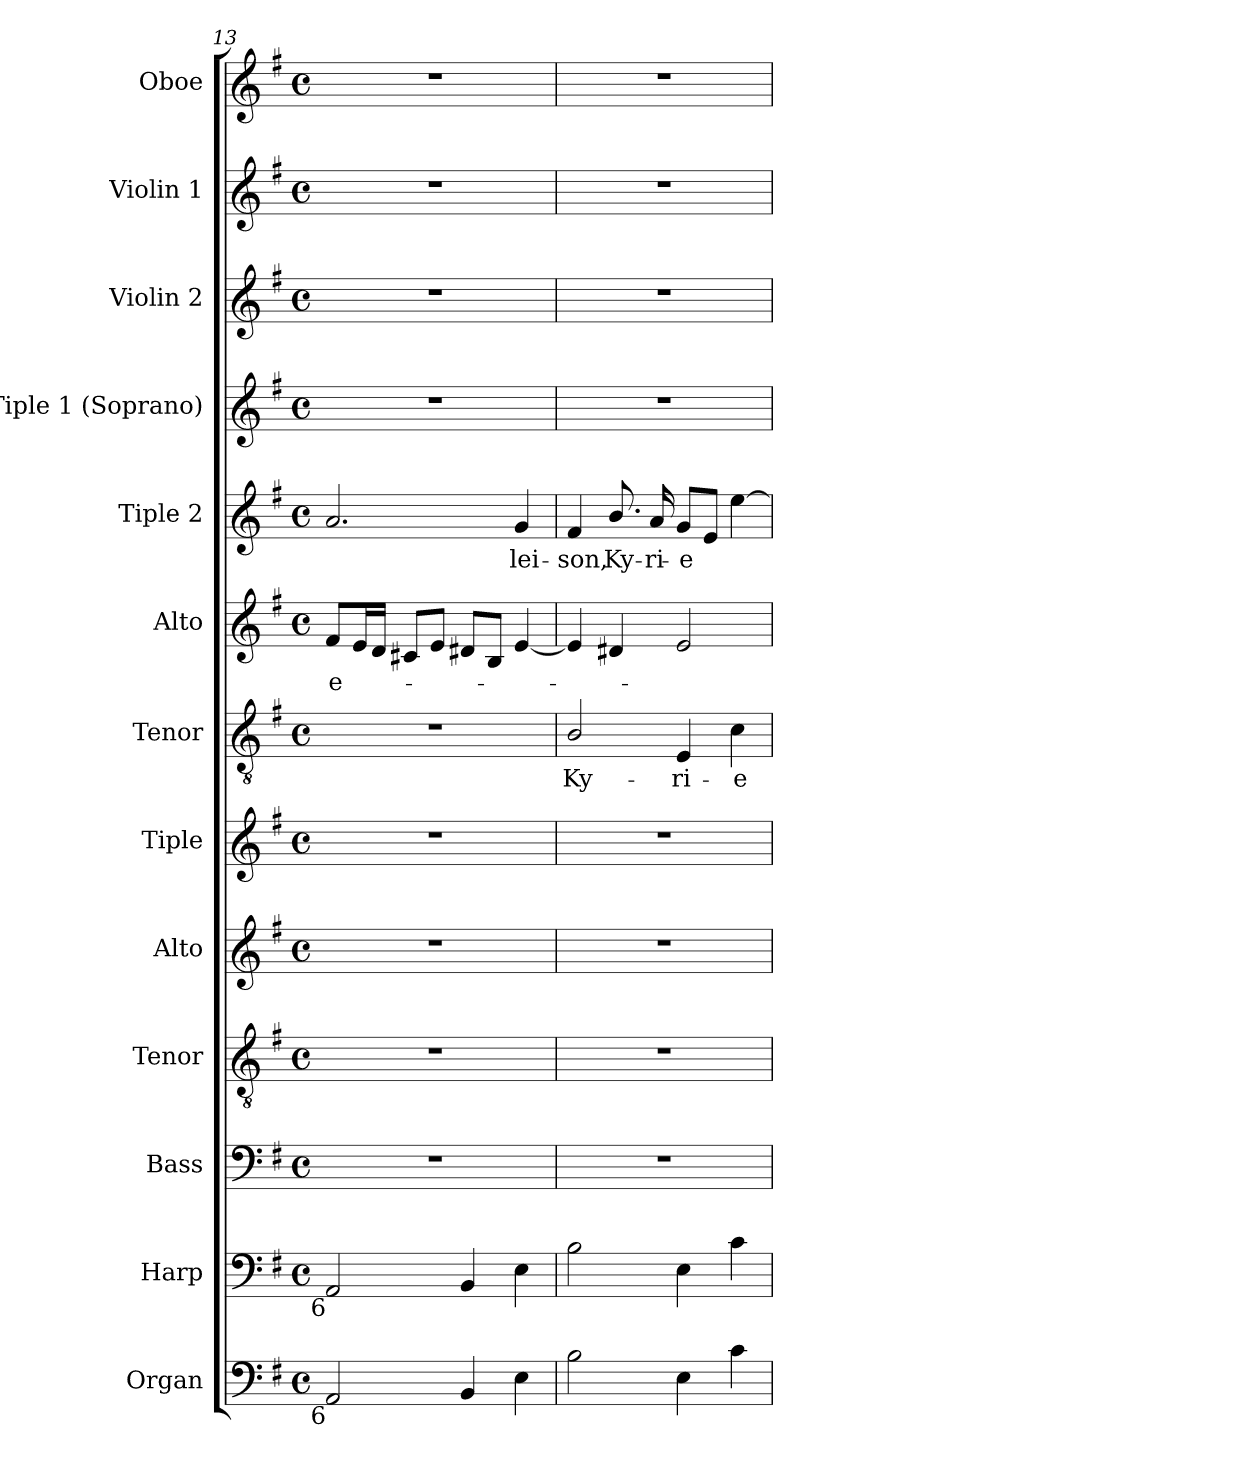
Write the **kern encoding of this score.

**kern	**kern	**kern	**kern	**kern	**kern	**kern	**text	**kern	**text	**kern	**text	**kern	**kern	**kern	**kern
*part13	*part12	*part11	*part10	*part9	*part8	*part7	*part7	*part6	*part6	*part5	*part5	*part4	*part3	*part2	*part1
*staff13	*staff12	*staff11	*staff10	*staff9	*staff8	*staff7	*staff7	*staff6	*staff6	*staff5	*staff5	*staff4	*staff3	*staff2	*staff1
*I"Organ	*I"Harp	*I"Bass	*I"Tenor	*I"Alto	*I"Tiple	*I"Tenor	*	*I"Alto	*	*I"Tiple 2	*	*I"Tiple 1 (Soprano)	*I"Violin 2	*I"Violin 1	*I"Oboe
*I'Org.	*I'Hp.	*I'B.	*I'T.	*I'A.	*	*I'T.	*	*I'A.	*	*	*	*I'S1.	*I'Vln. 2	*I'Vln. 1	*I'Ob.
!!LO:PB:g=z
*clefF4	*clefF4	*clefF4	*clefGv2	*clefG2	*clefG2	*clefGv2	*	*clefG2	*	*clefG2	*	*clefG2	*clefG2	*clefG2	*clefG2
*	*	*	*ITrd7c12	*	*	*ITrd7c12	*	*	*	*	*	*	*	*	*
*k[f#]	*k[f#]	*k[f#]	*k[f#]	*k[f#]	*k[f#]	*k[f#]	*	*k[f#]	*	*k[f#]	*	*k[f#]	*k[f#]	*k[f#]	*k[f#]
*G:	*G:	*G:	*G:	*G:	*G:	*G:	*	*G:	*	*G:	*	*G:	*G:	*G:	*G:
*M4/4	*M4/4	*M4/4	*M4/4	*M4/4	*M4/4	*M4/4	*	*M4/4	*	*M4/4	*	*M4/4	*M4/4	*M4/4	*M4/4
*met(c)	*met(c)	*met(c)	*met(c)	*met(c)	*met(c)	*met(c)	*	*met(c)	*	*met(c)	*	*met(c)	*met(c)	*met(c)	*met(c)
=13	=13	=13	=13	=13	=13	=13	=13	=13	=13	=13	=13	=13	=13	=13	=13
!	!LO:TX:b:rj:t=6	!	!	!	!	!	!	!	!	!	!	!	!	!	!
!LO:TX:b:rj:t=6	!	!	!	!	!	!	!	!	!	!	!	!	!	!	!
!	!	!	!	!	!	!	!	!	!LO:LY:b:color=#000000	!	!	!	!	!	!
2AAi/	2AAi/	1r	1r	1r	1r	1r	.	8f#i/L	e-	2.ai/	.	1r	1r	1r	1r
.	.	.	.	.	.	.	.	16ei/L	.	.	.	.	.	.	.
.	.	.	.	.	.	.	.	16di/JJ	.	.	.	.	.	.	.
.	.	.	.	.	.	.	.	8c#Xi/L	.	.	.	.	.	.	.
.	.	.	.	.	.	.	.	8ei/J	.	.	.	.	.	.	.
4BBi/	4BBi/	.	.	.	.	.	.	8d#Xi/L	.	.	.	.	.	.	.
.	.	.	.	.	.	.	.	8Bi/J	.	.	.	.	.	.	.
!	!	!	!	!	!	!	!	!	!	!	!LO:LY:b:color=#000000	!	!	!	!
4Ei\	4Ei\	.	.	.	.	.	.	[4ei/	.	4gi/	-lei-	.	.	.	.
=14	=14	=14	=14	=14	=14	=14	=14	=14	=14	=14	=14	=14	=14	=14	=14
!	!	!	!	!	!	!	!LO:LY:b:color=#000000	!	!	!	!	!	!	!	!
!	!	!	!	!	!	!	!	!	!	!	!LO:LY:b:color=#000000	!	!	!	!
2Bi\	2Bi\	1r	1r	1r	1r	2BBi/	Ky-	4ei/]	.	4f#i/	-son,	1r	1r	1r	1r
!	!	!	!	!	!	!	!	!	!	!	!LO:LY:b:color=#000000	!	!	!	!
.	.	.	.	.	.	.	.	4d#Xi/	.	8.bi/	Ky-	.	.	.	.
!	!	!	!	!	!	!	!	!	!	!	!LO:LY:b:color=#000000	!	!	!	!
.	.	.	.	.	.	.	.	.	.	16ai/	-ri-	.	.	.	.
!	!	!	!	!	!	!	!LO:LY:b:color=#000000	!	!	!	!	!	!	!	!
!	!	!	!	!	!	!	!	!	!	!	!LO:LY:b:color=#000000	!	!	!	!
4Ei\	4Ei\	.	.	.	.	4EEi/	-ri-	2ei/	.	8gi/L	-e	.	.	.	.
.	.	.	.	.	.	.	.	.	.	8ei/J	.	.	.	.	.
!	!	!	!	!	!	!	!LO:LY:b:color=#000000	!	!	!	!	!	!	!	!
4ci\	4ci\	.	.	.	.	4Ci\	-e	.	.	[4eei\	.	.	.	.	.
=	=	=	=	=	=	=	=	=	=	=	=	=	=	=	=
*-	*-	*-	*-	*-	*-	*-	*-	*-	*-	*-	*-	*-	*-	*-	*-
